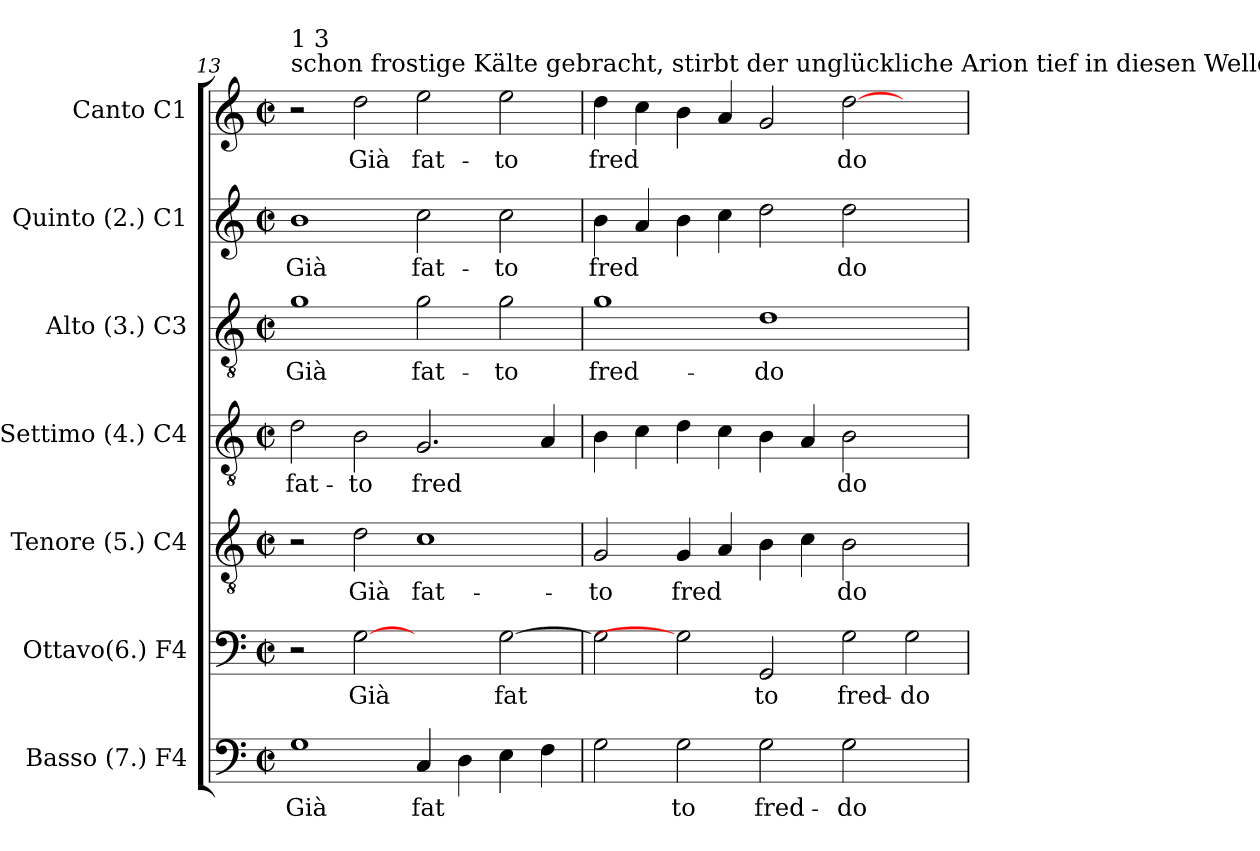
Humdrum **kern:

**kern	**text	**kern	**text	**kern	**text	**kern	**text	**kern	**text	**kern	**text	**kern	**text
*part7	*part7	*part6	*part6	*part5	*part5	*part4	*part4	*part3	*part3	*part2	*part2	*part1	*part1
*staff7	*staff7	*staff6	*staff6	*staff5	*staff5	*staff4	*staff4	*staff3	*staff3	*staff2	*staff2	*staff1	*staff1
*I"Basso (7.)  F4	*	*I"Ottavo(6.)  F4	*	*I"Tenore (5.)  C4	*	*I"Settimo (4.)  C4	*	*I"Alto (3.)  C3	*	*I"Quinto (2.)  C1	*	*I"Canto  C1	*
*	*	*	*	*I'T	*	*	*	*I'A	*	*	*	*I'C	*
!!LO:LB:g=z
*clefF4	*	*clefF4	*	*clefGv2	*	*clefGv2	*	*clefGv2	*	*clefG2	*	*clefG2	*
*k[]	*	*k[]	*	*k[]	*	*k[]	*	*k[]	*	*k[]	*	*k[]	*
*C:	*	*C:	*	*C:	*	*C:	*	*C:	*	*C:	*	*C:	*
*M2/2	*	*M2/2	*	*M2/2	*	*M2/2	*	*M2/2	*	*M2/2	*	*M2/2	*
*met(c|)	*	*met(c|)	*	*met(c|)	*	*met(c|)	*	*met(c|)	*	*met(c|)	*	*met(c|)	*
=13	=13	=13	=13	=13	=13	=13	=13	=13	=13	=13	=13	=13	=13
!	!	!	!	!	!	!	!	!	!	!	!	!LO:TX:a:t=schon frostige Kälte gebracht, stirbt der unglückliche Arion tief in diesen Wellen.	!
!	!	!	!	!	!	!	!	!	!	!	!	!LO:TX:a:t=1 3	!
!	!LO:LY:b:cj	!	!	!	!	!	!LO:LY:b:cj	!	!LO:LY:b:cj	!	!LO:LY:b:cj	!	!
1G	Già	2r	.	2r	.	2d\	fat-	1g	Già	1b	Già	2r	.
!	!	!	!LO:LY:b:cj	!	!LO:LY:b:cj	!	!LO:LY:b:cj	!	!	!	!	!	!LO:LY:b:cj
.	.	[2G	Già	2d\	Già	2B\	-to	.	.	.	.	2dd\	Già
!	!LO:LY:b:cj	!	!	!	!LO:LY:b:cj	!	!LO:LY:b:cj	!	!LO:LY:b:cj	!	!LO:LY:b:cj	!	!LO:LY:b:cj
4C/	fat-	2ryy	.	1c	fat-	2.G/	fred-	2g\	fat-	2cc\	fat-	2ee\	fat-
!	!LO:LY:b:cj	!	!	!	!	!	!	!	!	!	!	!	!
4D\	--	.	.	.	.	.	.	.	.	.	.	.	.
!	!LO:LY:b:cj	!	!LO:LY:b:cj	!	!	!	!	!	!LO:LY:b:cj	!	!LO:LY:b:cj	!	!LO:LY:b:cj
4E\	--	[>2G\	fat-	.	.	.	.	2g\	-to	2cc\	-to	2ee\	-to
!	!LO:LY:b:cj	!	!	!	!	!	!LO:LY:b:cj	!	!	!	!	!	!
4F\	--	.	.	.	.	4A/	--	.	.	.	.	.	.
=14	=14	=14	=14	=14	=14	=14	=14	=14	=14	=14	=14	=14	=14
!	!LO:LY:b:cj	!	!LO:LY:b:cj	!	!LO:LY:b:cj	!	!LO:LY:b:cj	!	!LO:LY:b:cj	!	!LO:LY:b:cj	!	!LO:LY:b:cj
2G\	--	2G\]	--	2G/	-to	4B\	--	1g	fred-	4b\	fred-	4dd\	fred-
!	!	!	!	!	!	!	!LO:LY:b:cj	!	!	!	!LO:LY:b:cj	!	!LO:LY:b:cj
.	.	.	.	.	.	4c\	--	.	.	4a/	--	4cc\	--
!	!LO:LY:b:cj	!	!	!	!LO:LY:b:cj	!	!LO:LY:b:cj	!	!	!	!LO:LY:b:cj	!	!LO:LY:b:cj
2G\	-to	2G]	.	4G/	fred-	4d\	--	.	.	4b\	--	4b\	--
!	!	!	!	!	!LO:LY:b:cj	!	!LO:LY:b:cj	!	!	!	!LO:LY:b:cj	!	!LO:LY:b:cj
.	.	.	.	4A/	--	4c\	--	.	.	4cc\	--	4a/	--
!	!LO:LY:b:cj	!	!LO:LY:b:cj	!	!LO:LY:b:cj	!	!LO:LY:b:cj	!	!LO:LY:b:cj	!	!LO:LY:b:cj	!	!LO:LY:b:cj
2G\	fred-	2GG/	-to	4B\	--	4B\	--	1d	-do	2dd\	--	2g/	--
!	!	!	!	!	!LO:LY:b:cj	!	!LO:LY:b:cj	!	!	!	!	!	!
.	.	.	.	4c\	--	4A/	--	.	.	.	.	.	.
!	!LO:LY:b:cj	!	!LO:LY:b:cj	!	!LO:LY:b:cj	!	!LO:LY:b:cj	!	!	!	!LO:LY:b:cj	!	!LO:LY:b:cj
2G\	-do	2G\	fred-	2B\	-do	2B\	-do	.	.	2dd\	-do	[>2dd\	-do
!	!	!	!LO:LY:b:cj	!	!	!	!	!	!	!	!	!	!
2ryy	.	2G\	-do	2ryy	.	2ryy	.	2ryy	.	2ryy	.	2ryy	.
=	=	=	=	=	=	=	=	=	=	=	=	=	=
*-	*-	*-	*-	*-	*-	*-	*-	*-	*-	*-	*-	*-	*-
